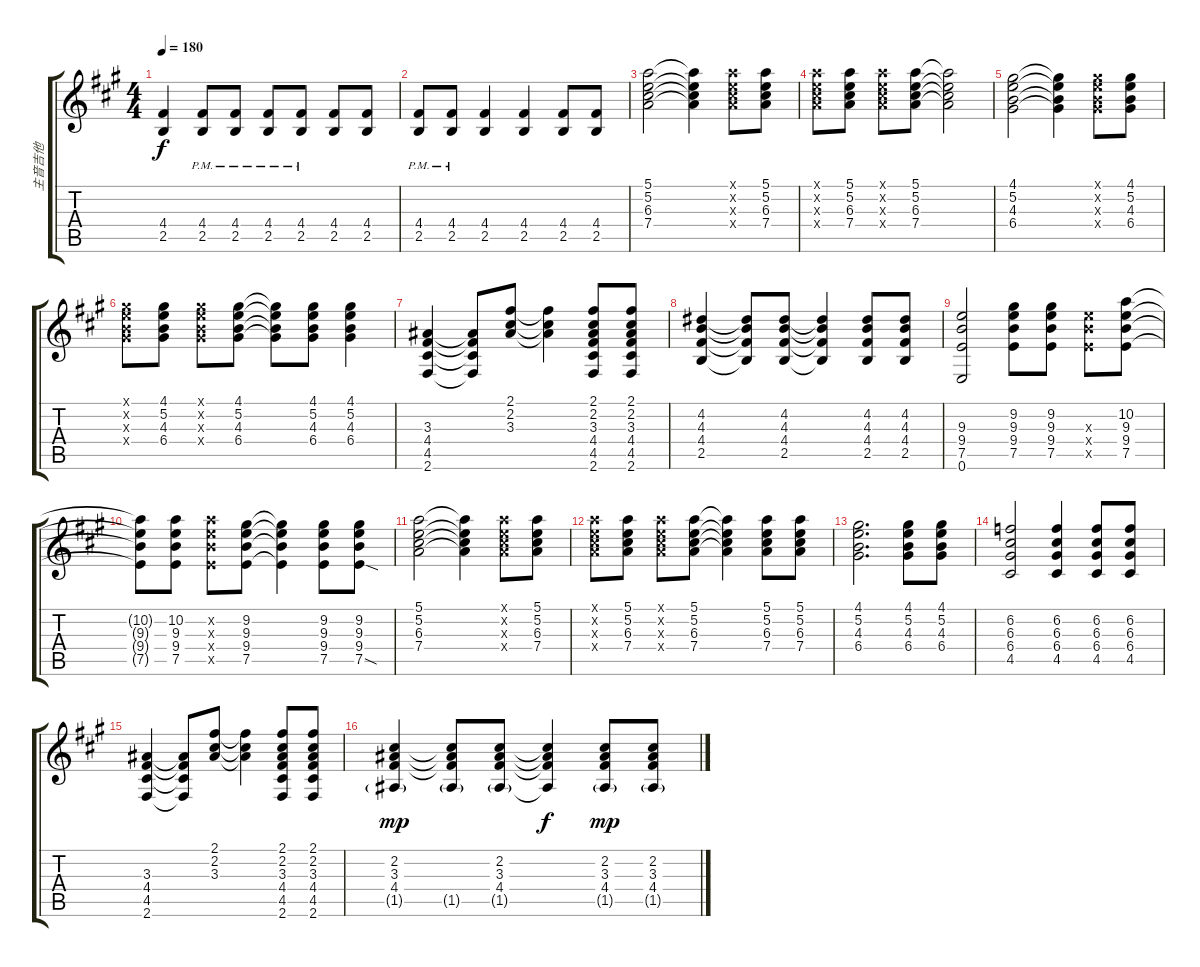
\track ("主音吉他" "主音吉他") {instrument distortionguitar}
\staff {score tabs}
\tuning (E4 B3 G3 D3 A2 E2) {hide}
\ts (4 4)
\tempo 180
\clef g2
\ks a
(4.4 2.5).4{dy f} (4.4{pm} 2.5{pm}).8 (4.4{pm} 2.5{pm}).8 (4.4{pm} 2.5{pm}).8 (4.4{pm} 2.5{pm}).8 (4.4 2.5).8 (4.4 2.5).8 |
(4.4{pm} 2.5{pm}).8 (4.4{pm} 2.5{pm}).8 (4.4 2.5).4 (4.4 2.5).4 (4.4 2.5).8 (4.4 2.5).8 |
(5.1 5.2 6.3 7.4).2 (5.1{t} 5.2{t} 6.3{t} 7.4{t}).4 (5.1{x} 5.2{x} 6.3{x} 7.4{x}).8 (5.1 5.2 6.3 7.4).8 |
(5.1{x} 5.2{x} 6.3{x} 7.4{x}).8 (5.1 5.2 6.3 7.4).8 (5.1{x} 5.2{x} 6.3{x} 7.4{x}).8 (5.1 5.2 6.3 7.4).8 (5.1{t} 5.2{t} 6.3{t} 7.4{t}).2 |
(4.1 5.2 4.3 6.4).2 (4.1{t} 5.2{t} 4.3{t} 6.4{t}).4 (4.1{x} 5.2{x} 4.3{x} 6.4{x}).8 (4.1 5.2 4.3 6.4).8 |
(4.1{x} 5.2{x} 4.3{x} 6.4{x}).8 (4.1 5.2 4.3 6.4).8 (4.1{x} 5.2{x} 4.3{x} 6.4{x}).8 (4.1 5.2 4.3 6.4).8 (4.1{t} 5.2{t} 4.3{t} 6.4{t}).8 (4.1 5.2 4.3 6.4).8 (4.1 5.2 4.3 6.4).4 |
(3.3 4.4 4.5 2.6).4 (3.3{t} 4.4{t} 4.5{t} 2.6{t}).8 (2.1 2.2 3.3).8 (2.1{t} 2.2{t} 3.3{t}).4 (2.1 2.2 3.3 4.4 4.5 2.6).8 (2.1 2.2 3.3 4.4 4.5 2.6).8 |
(4.2 4.3 4.4 2.5).4 (4.2{t} 4.3{t} 4.4{t} 2.5{t}).8 (4.2 4.3 4.4 2.5).8 (4.2{t} 4.3{t} 4.4{t} 2.5{t}).4 (4.2 4.3 4.4 2.5).8 (4.2 4.3 4.4 2.5).8 |
(9.3 9.4 7.5 0.6).2 (9.2 9.3 9.4 7.5).8 (9.2 9.3 9.4 7.5).8 (9.3{x} 9.4{x} 7.5{x}).8 (10.2 9.3 9.4 7.5).8 |
(10.2{t} 9.3{t} 9.4{t} 7.5{t}).8 (10.2 9.3 9.4 7.5).8 (10.2{x} 9.3{x} 9.4{x} 7.5{x}).8 (9.2 9.3 9.4 7.5).8 (9.2{t} 9.3{t} 9.4{t} 7.5{t}).4 (9.2 9.3 9.4 7.5).8 (9.2 9.3 9.4 7.5{sod}).8 |
(5.1 5.2 6.3 7.4).2 (5.1{t} 5.2{t} 6.3{t} 7.4{t}).4 (5.1{x} 5.2{x} 6.3{x} 7.4{x}).8 (5.1 5.2 6.3 7.4).8 |
(5.1{x} 5.2{x} 6.3{x} 7.4{x}).8 (5.1 5.2 6.3 7.4).8 (5.1{x} 5.2{x} 6.3{x} 7.4{x}).8 (5.1 5.2 6.3 7.4).8 (5.1{t} 5.2{t} 6.3{t} 7.4{t}).4 (5.1 5.2 6.3 7.4).8 (5.1 5.2 6.3 7.4).8 |
(4.1 5.2 4.3 6.4).2{d} (4.1 5.2 4.3 6.4).8 (4.1 5.2 4.3 6.4).8 |
(6.2 6.3 6.4 4.5).2 (6.2 6.3 6.4 4.5).4 (6.2 6.3 6.4 4.5).8 (6.2 6.3 6.4 4.5).8 |
(3.3 4.4 4.5 2.6).4 (3.3{t} 4.4{t} 4.5{t} 2.6{t}).8 (2.1 2.2 3.3).8 (2.1{t} 2.2{t} 3.3{t}).4 (2.1 2.2 3.3 4.4 4.5 2.6).8 (2.1 2.2 3.3 4.4 4.5 2.6).8 |
(2.2 3.3 4.4 1.5{g}).4{dy mp} (2.2{t} 3.3{t} 4.4{t} 1.5{g}).8 (2.2 3.3 4.4 1.5{g}).8 (2.2{t} 3.3{t} 4.4{t} 1.5{t}).4{dy f} (2.2 3.3 4.4 1.5{g}).8{dy mp} (2.2 3.3 4.4 1.5{g}).8
